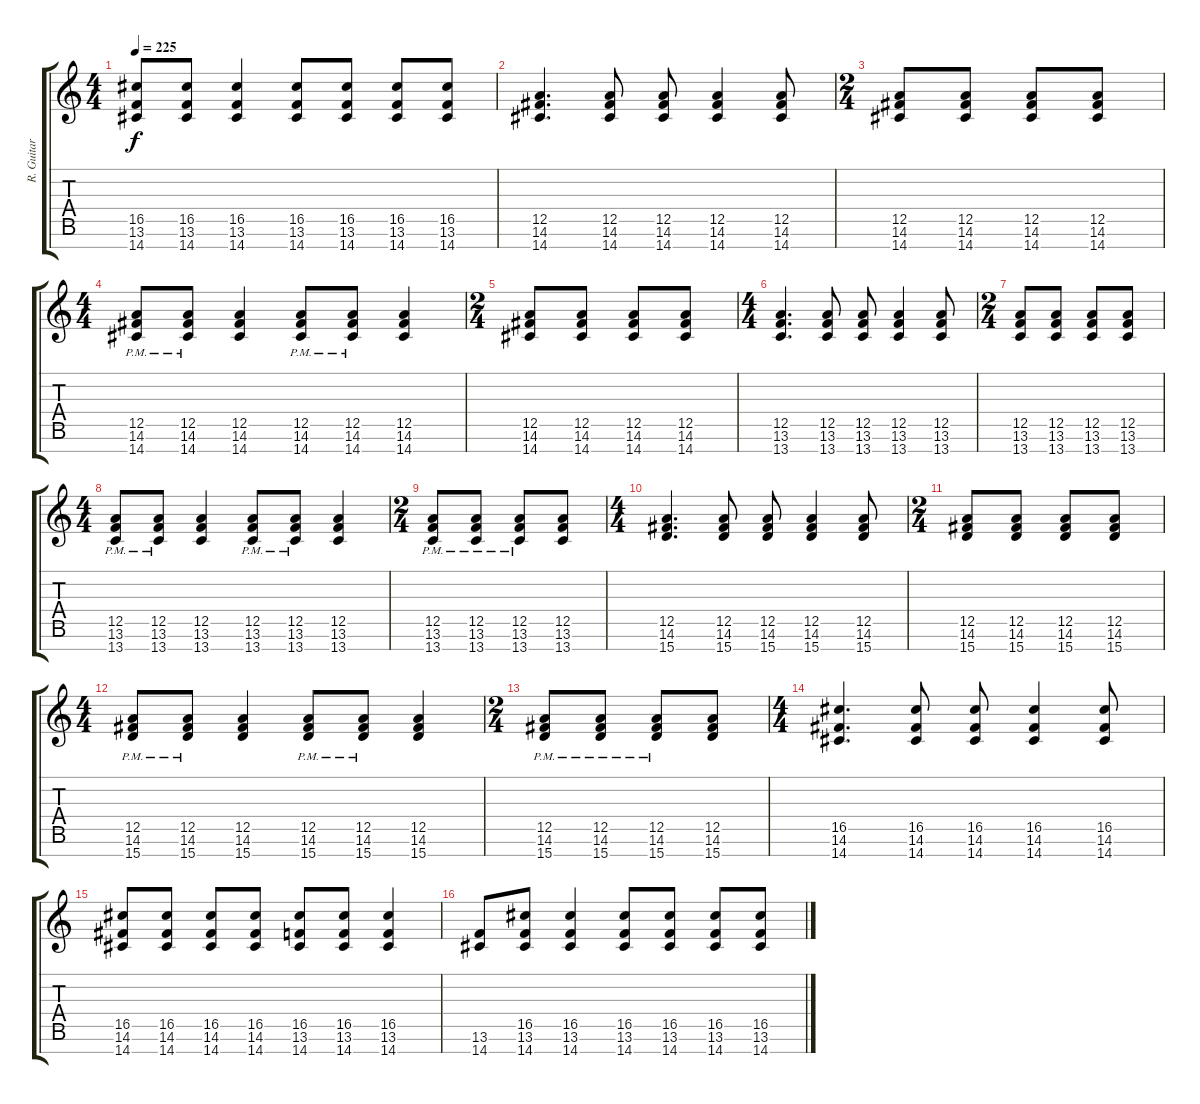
\track ("R. Guitar 1" "R. Guitar ") {instrument distortionguitar}
\staff {score tabs}
\tuning (E4 B3 G3 D3 A2 E2 B1) {hide}
\ts (4 4)
\tempo 225
\clef g2
\ks c
(16.5 13.6 14.7).8{dy f} (16.5 13.6 14.7).8 (16.5 13.6 14.7).4 (16.5 13.6 14.7).8 (16.5 13.6 14.7).8 (16.5 13.6 14.7).8 (16.5 13.6 14.7).8 |
(12.5 14.6 14.7).4{d} (12.5 14.6 14.7).8 (12.5 14.6 14.7).8 (12.5 14.6 14.7).4 (12.5 14.6 14.7).8 |
\ts (2 4)
(12.5 14.6 14.7).8 (12.5 14.6 14.7).8 (12.5 14.6 14.7).8 (12.5 14.6 14.7).8 |
\ts (4 4)
(12.5{pm} 14.6{pm} 14.7{pm}).8 (12.5{pm} 14.6{pm} 14.7{pm}).8 (12.5 14.6 14.7).4 (12.5{pm} 14.6{pm} 14.7{pm}).8 (12.5{pm} 14.6{pm} 14.7{pm}).8 (12.5 14.6 14.7).4 |
\ts (2 4)
(12.5 14.6 14.7).8 (12.5 14.6 14.7).8 (12.5 14.6 14.7).8 (12.5 14.6 14.7).8 |
\ts (4 4)
(12.5 13.6 13.7).4{d} (12.5 13.6 13.7).8 (12.5 13.6 13.7).8 (12.5 13.6 13.7).4 (12.5 13.6 13.7).8 |
\ts (2 4)
(12.5 13.6 13.7).8 (12.5 13.6 13.7).8 (12.5 13.6 13.7).8 (12.5 13.6 13.7).8 |
\ts (4 4)
(12.5{pm} 13.6{pm} 13.7{pm}).8 (12.5{pm} 13.6{pm} 13.7{pm}).8 (12.5 13.6 13.7).4 (12.5{pm} 13.6{pm} 13.7{pm}).8 (12.5{pm} 13.6{pm} 13.7{pm}).8 (12.5 13.6 13.7).4 |
\ts (2 4)
(12.5{pm} 13.6{pm} 13.7{pm}).8 (12.5{pm} 13.6{pm} 13.7{pm}).8 (12.5{pm} 13.6{pm} 13.7{pm}).8 (12.5 13.6 13.7).8 |
\ts (4 4)
(12.5 14.6 15.7).4{d} (12.5 14.6 15.7).8 (12.5 14.6 15.7).8 (12.5 14.6 15.7).4 (12.5 14.6 15.7).8 |
\ts (2 4)
(12.5 14.6 15.7).8 (12.5 14.6 15.7).8 (12.5 14.6 15.7).8 (12.5 14.6 15.7).8 |
\ts (4 4)
(12.5{pm} 14.6{pm} 15.7{pm}).8 (12.5{pm} 14.6{pm} 15.7{pm}).8 (12.5 14.6 15.7).4 (12.5{pm} 14.6{pm} 15.7{pm}).8 (12.5{pm} 14.6{pm} 15.7{pm}).8 (12.5 14.6 15.7).4 |
\ts (2 4)
(12.5{pm} 14.6{pm} 15.7{pm}).8 (12.5{pm} 14.6{pm} 15.7{pm}).8 (12.5{pm} 14.6{pm} 15.7{pm}).8 (12.5 14.6 15.7).8 |
\ts (4 4)
(16.5 14.6 14.7).4{d} (16.5 14.6 14.7).8 (16.5 14.6 14.7).8 (16.5 14.6 14.7).4 (16.5 14.6 14.7).8 |
(16.5 14.6 14.7).8 (16.5 14.6 14.7).8 (16.5 14.6 14.7).8 (16.5 14.6 14.7).8 (16.5 13.6 14.7).8 (16.5 13.6 14.7).8 (16.5 13.6 14.7).4 |
(13.6 14.7).8 (16.5 13.6 14.7).8 (16.5 13.6 14.7).4 (16.5 13.6 14.7).8 (16.5 13.6 14.7).8 (16.5 13.6 14.7).8 (16.5 13.6 14.7).8
